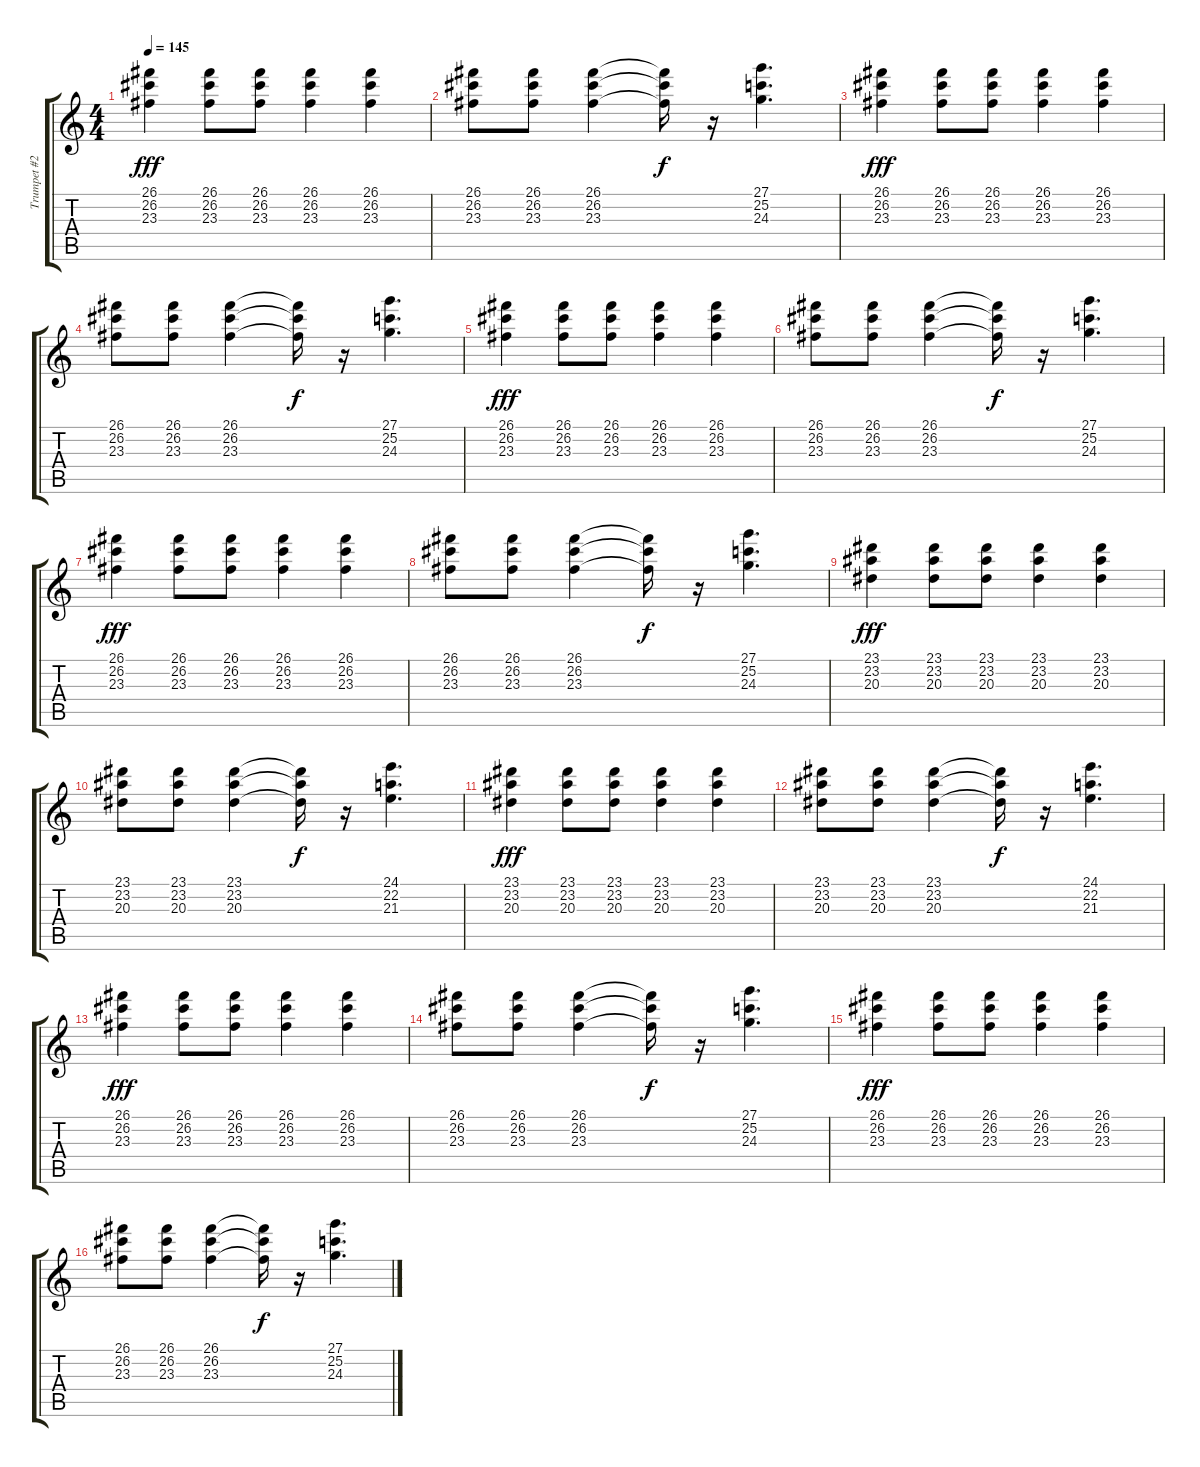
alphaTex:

\track ("Trumpet #2" "Trumpet #2") {instrument trumpet}
\staff {score tabs}
\tuning (E4 B3 G3 D3 A2 E2) {hide}
\ts (4 4)
\tempo 145
\clef g2
\ks c
(26.1 26.2 23.3).4{dy fff} (26.1 26.2 23.3).8 (26.1 26.2 23.3).8 (26.1 26.2 23.3).4 (26.1 26.2 23.3).4 |
(26.1 26.2 23.3).8 (26.1 26.2 23.3).8 (26.1 26.2 23.3).4 (26.1{t} 26.2{t} 23.3{t}).16{dy f} r.16 (27.1 25.2 24.3).4{d} |
(26.1 26.2 23.3).4{dy fff} (26.1 26.2 23.3).8 (26.1 26.2 23.3).8 (26.1 26.2 23.3).4 (26.1 26.2 23.3).4 |
(26.1 26.2 23.3).8 (26.1 26.2 23.3).8 (26.1 26.2 23.3).4 (26.1{t} 26.2{t} 23.3{t}).16{dy f} r.16 (27.1 25.2 24.3).4{d} |
(26.1 26.2 23.3).4{dy fff} (26.1 26.2 23.3).8 (26.1 26.2 23.3).8 (26.1 26.2 23.3).4 (26.1 26.2 23.3).4 |
(26.1 26.2 23.3).8 (26.1 26.2 23.3).8 (26.1 26.2 23.3).4 (26.1{t} 26.2{t} 23.3{t}).16{dy f} r.16 (27.1 25.2 24.3).4{d} |
(26.1 26.2 23.3).4{dy fff} (26.1 26.2 23.3).8 (26.1 26.2 23.3).8 (26.1 26.2 23.3).4 (26.1 26.2 23.3).4 |
(26.1 26.2 23.3).8 (26.1 26.2 23.3).8 (26.1 26.2 23.3).4 (26.1{t} 26.2{t} 23.3{t}).16{dy f} r.16 (27.1 25.2 24.3).4{d} |
(23.1 23.2 20.3).4{dy fff} (23.1 23.2 20.3).8 (23.1 23.2 20.3).8 (23.1 23.2 20.3).4 (23.1 23.2 20.3).4 |
(23.1 23.2 20.3).8 (23.1 23.2 20.3).8 (23.1 23.2 20.3).4 (23.1{t} 23.2{t} 20.3{t}).16{dy f} r.16 (24.1 22.2 21.3).4{d} |
(23.1 23.2 20.3).4{dy fff} (23.1 23.2 20.3).8 (23.1 23.2 20.3).8 (23.1 23.2 20.3).4 (23.1 23.2 20.3).4 |
(23.1 23.2 20.3).8 (23.1 23.2 20.3).8 (23.1 23.2 20.3).4 (23.1{t} 23.2{t} 20.3{t}).16{dy f} r.16 (24.1 22.2 21.3).4{d} |
(26.1 26.2 23.3).4{dy fff} (26.1 26.2 23.3).8 (26.1 26.2 23.3).8 (26.1 26.2 23.3).4 (26.1 26.2 23.3).4 |
(26.1 26.2 23.3).8 (26.1 26.2 23.3).8 (26.1 26.2 23.3).4 (26.1{t} 26.2{t} 23.3{t}).16{dy f} r.16 (27.1 25.2 24.3).4{d} |
(26.1 26.2 23.3).4{dy fff} (26.1 26.2 23.3).8 (26.1 26.2 23.3).8 (26.1 26.2 23.3).4 (26.1 26.2 23.3).4 |
(26.1 26.2 23.3).8 (26.1 26.2 23.3).8 (26.1 26.2 23.3).4 (26.1{t} 26.2{t} 23.3{t}).16{dy f} r.16 (27.1 25.2 24.3).4{d}
